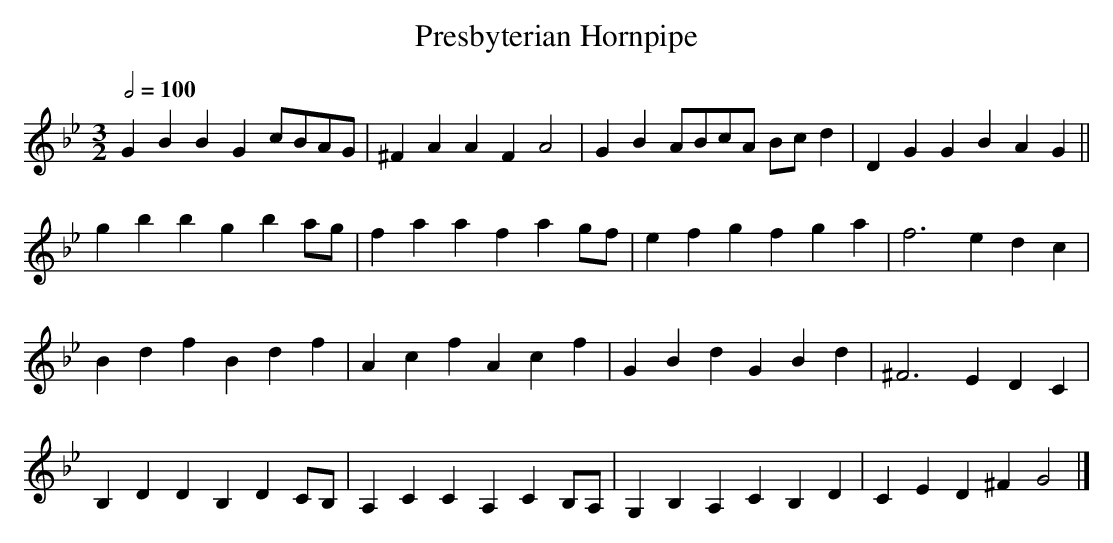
X:1
T:Presbyterian Hornpipe
M:3/2
L:1/4
Q:1/2=100
K:Gm
GBBGc/B/A/G/|^FAAFA2|GBA/B/c/A/ B/c/d|DGGBAG||
gbbgba/g/|faafag/f/|efgfga|f3edc|
BdfBdf|AcfAcf|GBdGBd|^F3EDC|
B,DDB,DC/B,/|A,CCA,CB,/A,/|G,B,A,CB,D|CED^FG2|]
